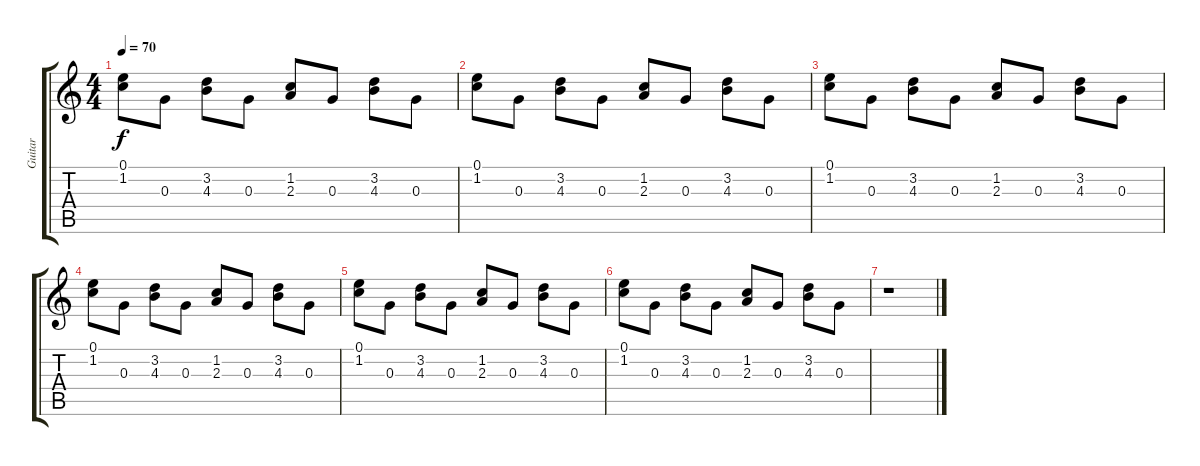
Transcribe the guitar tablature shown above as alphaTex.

\track ("Guitar" "Guitar") {instrument electricguitarjazz}
\staff {score tabs}
\tuning (E4 B3 G3 D3 A2 E2) {hide}
\ts (4 4)
\tempo 70
\clef g2
\ks c
(0.1 1.2).8{dy f} 0.3.8 (3.2 4.3).8 0.3.8 (1.2 2.3).8 0.3.8 (3.2 4.3).8 0.3.8 |
(0.1 1.2).8{volume 13} 0.3.8{volume 12} (3.2 4.3).8{volume 12} 0.3.8{volume 12} (1.2 2.3).8{volume 11} 0.3.8{volume 11} (3.2 4.3).8{volume 11} 0.3.8{volume 10} |
(0.1 1.2).8{volume 10} 0.3.8{volume 10} (3.2 4.3).8{volume 9} 0.3.8{volume 9} (1.2 2.3).8{volume 9} 0.3.8{volume 9} (3.2 4.3).8{volume 8} 0.3.8{volume 8} |
(0.1 1.2).8{volume 8} 0.3.8{volume 7} (3.2 4.3).8{volume 7} 0.3.8{volume 7} (1.2 2.3).8{volume 6} 0.3.8{volume 6} (3.2 4.3).8{volume 6} 0.3.8{volume 5} |
(0.1 1.2).8{volume 5} 0.3.8{volume 5} (3.2 4.3).8{volume 4} 0.3.8{volume 4} (1.2 2.3).8{volume 4} 0.3.8{volume 4} (3.2 4.3).8{volume 3} 0.3.8{volume 3} |
(0.1 1.2).8{volume 3} 0.3.8{volume 2} (3.2 4.3).8{volume 2} 0.3.8{volume 2} (1.2 2.3).8{volume 1} 0.3.8{volume 1} (3.2 4.3).8{volume 1} 0.3.8{volume 0} |
r.1
